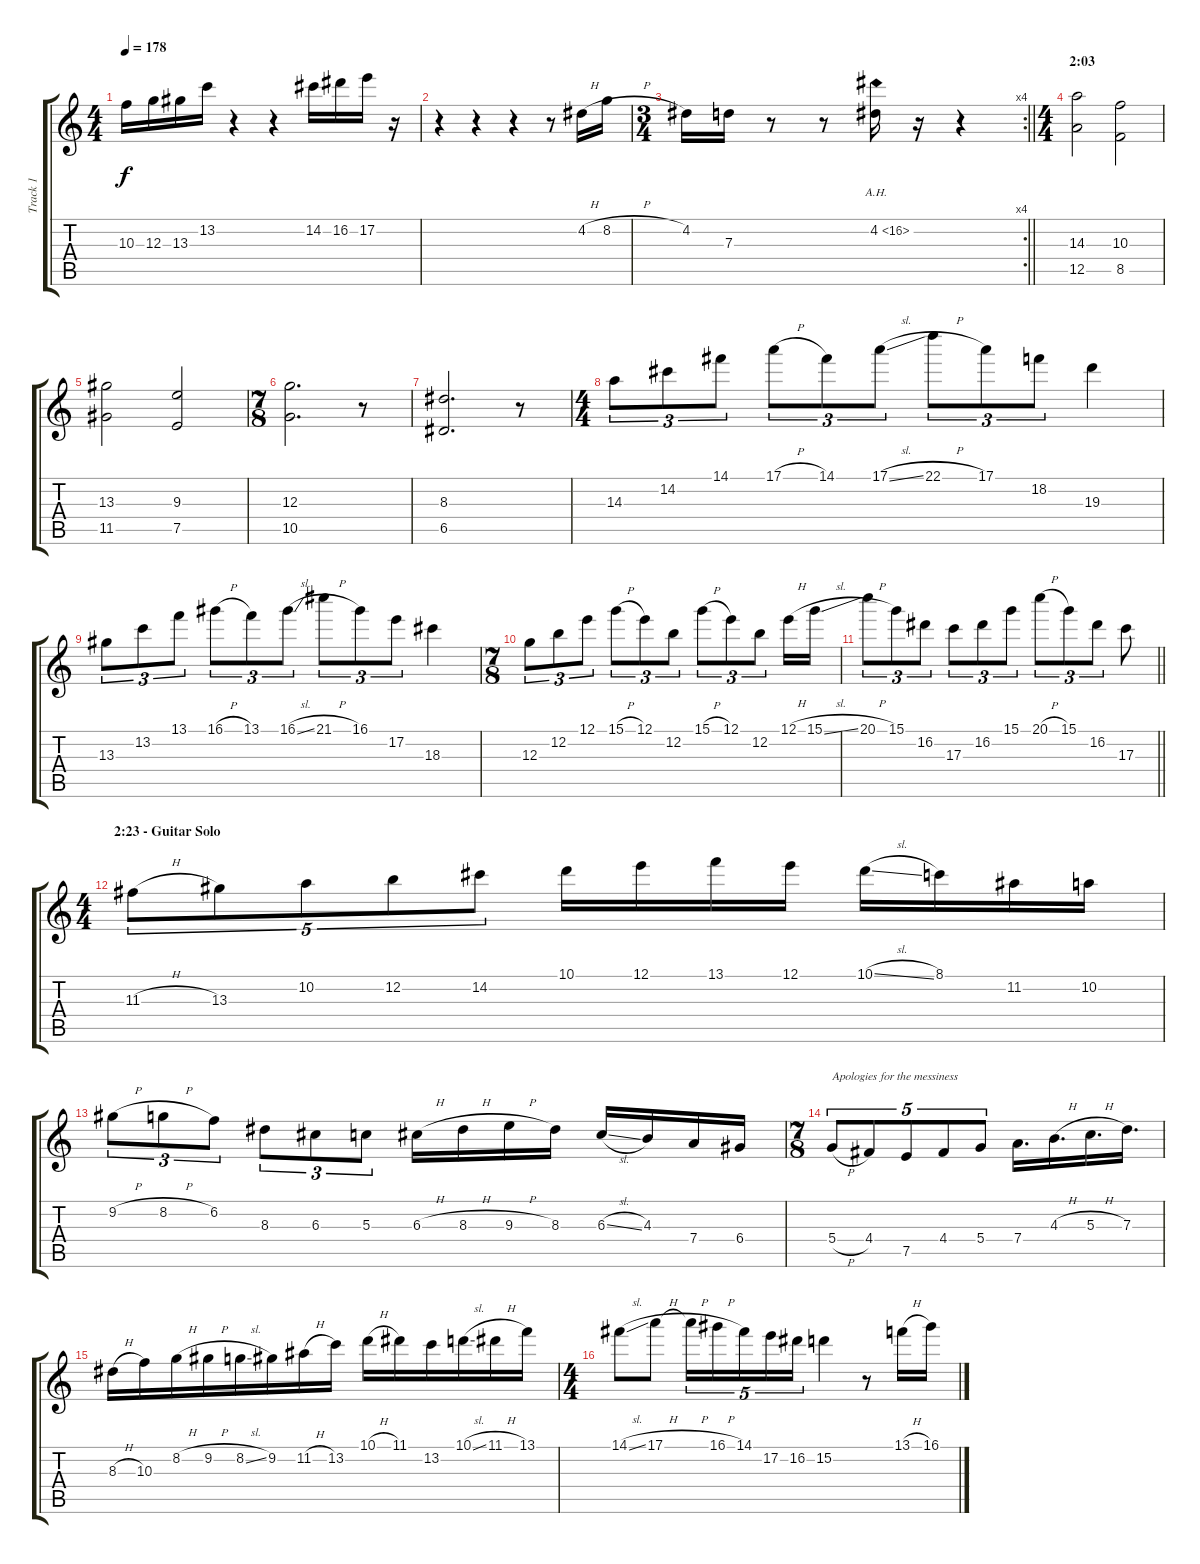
\track ("Track 1" "Track 1") {instrument distortionguitar}
\staff {score tabs}
\tuning (E4 B3 G3 D3 A2 E2) {hide}
\ts (4 4)
\tempo 178
\clef g2
\ks c
10.3.16{dy f} 12.3.16 13.3.16 13.2.16 r.4 r.4 14.2.16 16.2.16 17.2.16 r.16 |
r.4 r.4 r.4 r.8 4.2{h}.16 8.2{h}.16 |
\rc 4
\ts (3 4)
\barLineRight lightlight
4.2.16 7.3.16 r.8 r.8 4.2{ah 12}.16 r.16 r.4 |
\ts (4 4)
\section ("" "2:03")
(14.3 12.5).2 (10.3 8.5).2 |
(13.3 11.5).2 (9.3 7.5).2 |
\ts (7 8)
(12.3 10.5).2{d} r.8 |
(8.3 6.5).2{d} r.8 |
\ts (4 4)
14.3.8{tu (3 2)} 14.2.8{tu (3 2)} 14.1.8{tu (3 2)} 17.1{h}.8{tu (3 2)} 14.1.8{tu (3 2)} 17.1{sl}.8{tu (3 2)} 22.1{h}.8{tu (3 2)} 17.1.8{tu (3 2)} 18.2.8{tu (3 2)} 19.3.4 |
13.3.8{tu (3 2)} 13.2.8{tu (3 2)} 13.1.8{tu (3 2)} 16.1{h}.8{tu (3 2)} 13.1.8{tu (3 2)} 16.1{sl}.8{tu (3 2)} 21.1{h}.8{tu (3 2)} 16.1.8{tu (3 2)} 17.2.8{tu (3 2)} 18.3.4 |
\ts (7 8)
12.3.8{tu (3 2)} 12.2.8{tu (3 2)} 12.1.8{tu (3 2)} 15.1{h}.8{tu (3 2)} 12.1.8{tu (3 2)} 12.2.8{tu (3 2)} 15.1{h}.8{tu (3 2)} 12.1.8{tu (3 2)} 12.2.8{tu (3 2)} 12.1{h}.16 15.1{sl}.16 |
\barLineRight lightlight
20.1{h}.8{tu (3 2)} 15.1.8{tu (3 2)} 16.2.8{tu (3 2)} 17.3.8{tu (3 2)} 16.2.8{tu (3 2)} 15.1.8{tu (3 2)} 20.1{h}.8{tu (3 2)} 15.1.8{tu (3 2)} 16.2.8{tu (3 2)} 17.3.8 |
\ts (4 4)
\section ("" "2:23 - Guitar Solo")
11.3{h}.8{tu (5 4)} 13.3.8{tu (5 4)} 10.2.8{tu (5 4)} 12.2.8{tu (5 4)} 14.2.8{tu (5 4)} 10.1.16 12.1.16 13.1.16 12.1.16 10.1{sl}.16 8.1.16 11.2.16 10.2.16 |
9.2{h}.8{tu (3 2)} 8.2{h}.8{tu (3 2)} 6.2.8{tu (3 2)} 8.3.8{tu (3 2)} 6.3.8{tu (3 2)} 5.3.8{tu (3 2)} 6.3{h}.16 8.3{h}.16 9.3{h}.16 8.3.16 6.3{sl}.16 4.3.16 7.4.16 6.4.16 |
\ts (7 8)
5.4{h}.8{tu (5 4) txt "Apologies for the messiness"} 4.4.8{tu (5 4)} 7.5.8{tu (5 4)} 4.4.8{tu (5 4)} 5.4.8{tu (5 4)} 7.4.16{d} 4.3{h}.16{d} 5.3{h}.16{d} 7.3.16{d} |
8.3{h}.16 10.3.16 8.2{h}.16 9.2{h}.16 8.2{sl}.16 9.2.16 11.2{h}.16 13.2.16 10.1{h}.16 11.1.16 13.2.16 10.1{sl}.16 11.1{h}.16 13.1.16 |
\ts (4 4)
14.1{sl}.8 17.1{h}.8 17.1{h t}.16{tu (5 4)} 16.1{h}.16{tu (5 4)} 14.1.16{tu (5 4)} 17.2.16{tu (5 4)} 16.2.16{tu (5 4)} 15.2.4 r.8 13.1{h}.16 16.1.16
